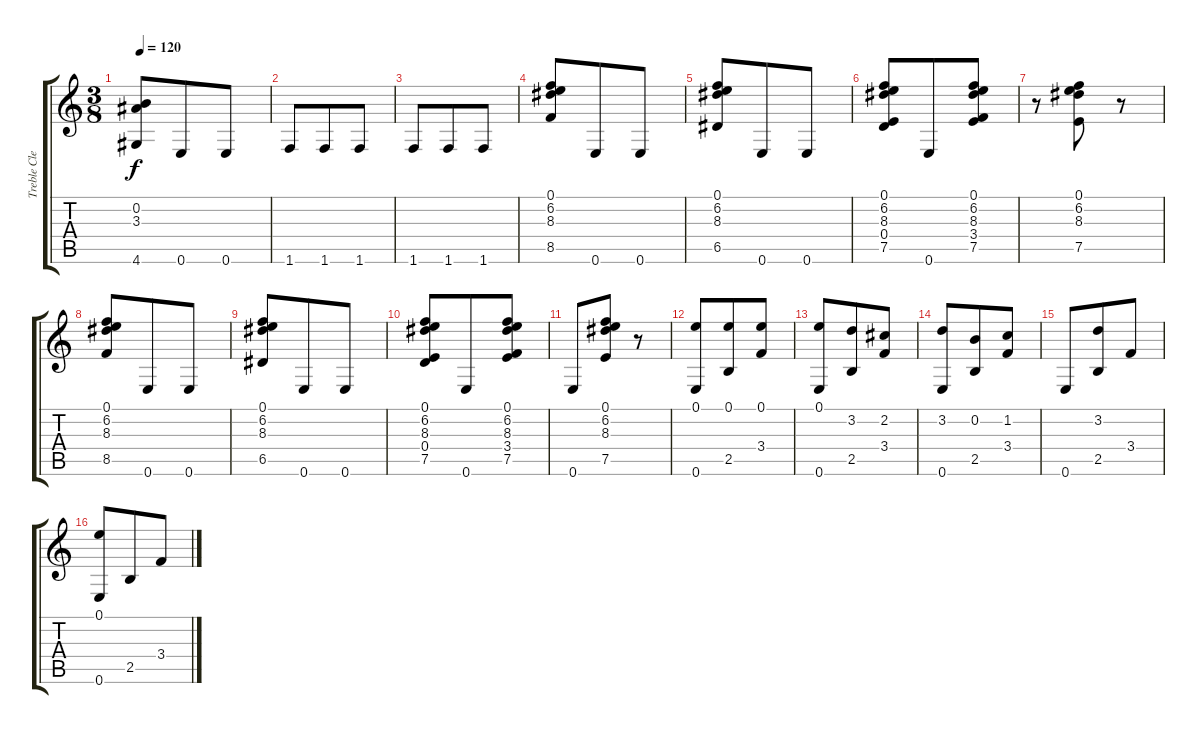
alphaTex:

\track ("Treble Clef       " "Treble Cle") {instrument acousticguitarnylon}
\staff {score tabs}
\tuning (E4 B3 G3 D3 A2 E2) {hide}
\ts (3 8)
\tempo 120
\clef g2
\ks c
(0.2 3.3 4.6).8{dy f} 0.6.8 0.6.8 |
1.6.8 1.6.8 1.6.8 |
1.6.8 1.6.8 1.6.8 |
(0.1 6.2 8.3 8.5).8 0.6.8 0.6.8 |
(0.1 6.2 8.3 6.5).8 0.6.8 0.6.8 |
(0.1 6.2 8.3 0.4 7.5).8 0.6.8 (0.1 6.2 8.3 3.4 7.5).8 |
r.8 (0.1 6.2 8.3 7.5).8 r.8 |
(0.1 6.2 8.3 8.5).8 0.6.8 0.6.8 |
(0.1 6.2 8.3 6.5).8 0.6.8 0.6.8 |
(0.1 6.2 8.3 0.4 7.5).8 0.6.8 (0.1 6.2 8.3 3.4 7.5).8 |
0.6.8 (0.1 6.2 8.3 7.5).8 r.8 |
(0.1 0.6).8 (0.1 2.5).8 (0.1 3.4).8 |
(0.1 0.6).8 (3.2 2.5).8 (2.2 3.4).8 |
(3.2 0.6).8 (0.2 2.5).8 (1.2 3.4).8 |
0.6.8 (3.2 2.5).8 3.4.8 |
(0.1 0.6).8 2.5.8 3.4.8
